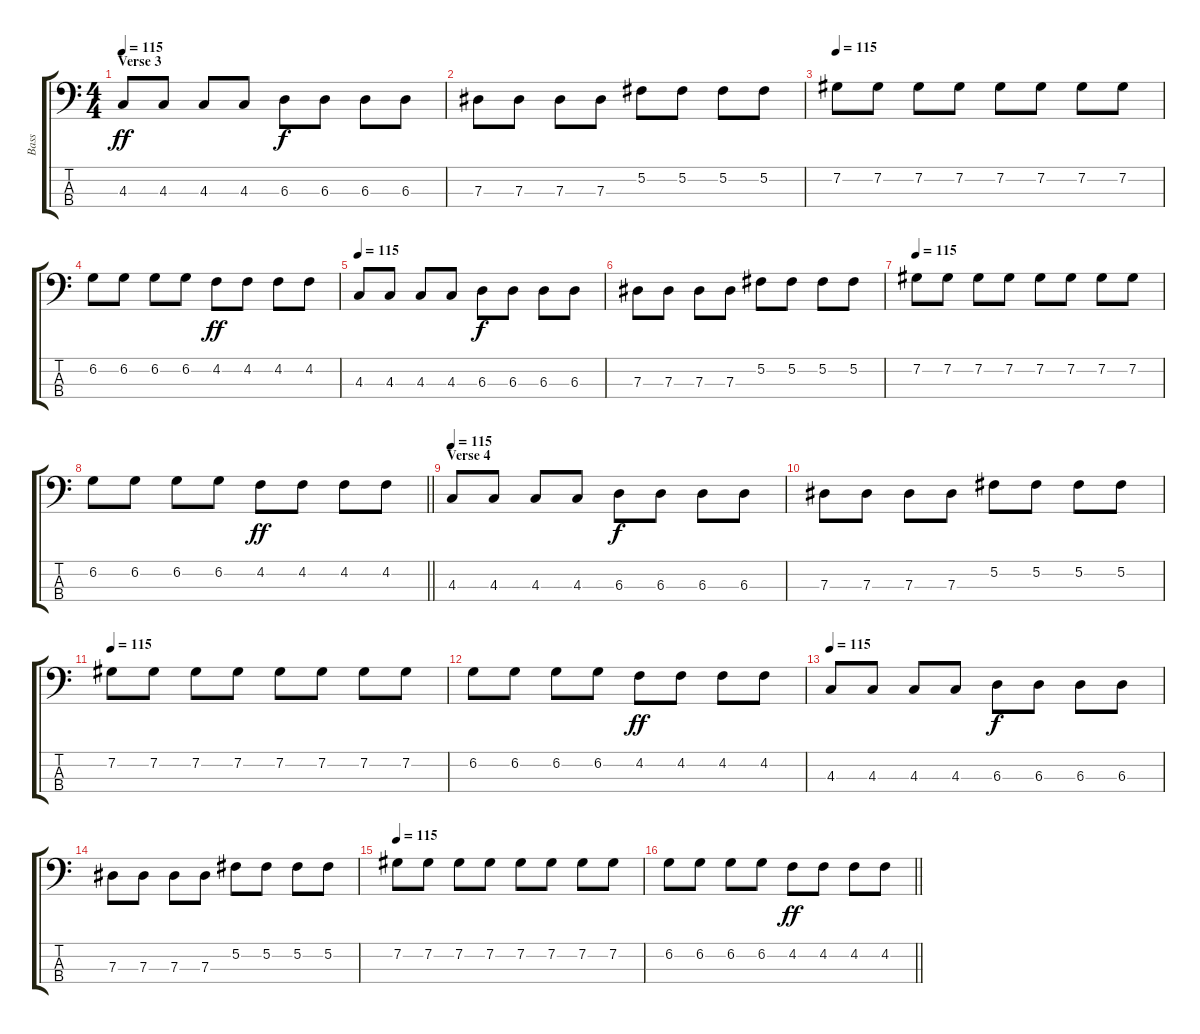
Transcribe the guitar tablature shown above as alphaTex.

\track ("Bass" "Bass") {instrument electricbassfinger}
\staff {score tabs}
\tuning (Gb2 Db2 Ab1 Eb1) {hide}
\ts (4 4)
\section ("" "Verse 3")
\tempo 115
\clef f4
\ks c
4.3.8{dy ff} 4.3.8 4.3.8 4.3.8 6.3.8{dy f} 6.3.8 6.3.8 6.3.8 |
7.3.8 7.3.8 7.3.8 7.3.8 5.2.8 5.2.8 5.2.8 5.2.8 |
\tempo 115
7.2.8 7.2.8 7.2.8 7.2.8 7.2.8 7.2.8 7.2.8 7.2.8 |
6.2.8 6.2.8 6.2.8 6.2.8 4.2.8{dy ff} 4.2.8 4.2.8 4.2.8 |
\tempo 115
4.3.8 4.3.8 4.3.8 4.3.8 6.3.8{dy f} 6.3.8 6.3.8 6.3.8 |
7.3.8 7.3.8 7.3.8 7.3.8 5.2.8 5.2.8 5.2.8 5.2.8 |
\tempo 115
7.2.8 7.2.8 7.2.8 7.2.8 7.2.8 7.2.8 7.2.8 7.2.8 |
\barLineRight lightlight
6.2.8 6.2.8 6.2.8 6.2.8 4.2.8{dy ff} 4.2.8 4.2.8 4.2.8 |
\section ("" "Verse 4")
\tempo 115
4.3.8 4.3.8 4.3.8 4.3.8 6.3.8{dy f} 6.3.8 6.3.8 6.3.8 |
7.3.8 7.3.8 7.3.8 7.3.8 5.2.8 5.2.8 5.2.8 5.2.8 |
\tempo 115
7.2.8 7.2.8 7.2.8 7.2.8 7.2.8 7.2.8 7.2.8 7.2.8 |
6.2.8 6.2.8 6.2.8 6.2.8 4.2.8{dy ff} 4.2.8 4.2.8 4.2.8 |
\tempo 115
4.3.8 4.3.8 4.3.8 4.3.8 6.3.8{dy f} 6.3.8 6.3.8 6.3.8 |
7.3.8 7.3.8 7.3.8 7.3.8 5.2.8 5.2.8 5.2.8 5.2.8 |
\tempo 115
7.2.8 7.2.8 7.2.8 7.2.8 7.2.8 7.2.8 7.2.8 7.2.8 |
\barLineRight lightlight
6.2.8 6.2.8 6.2.8 6.2.8 4.2.8{dy ff} 4.2.8 4.2.8 4.2.8
